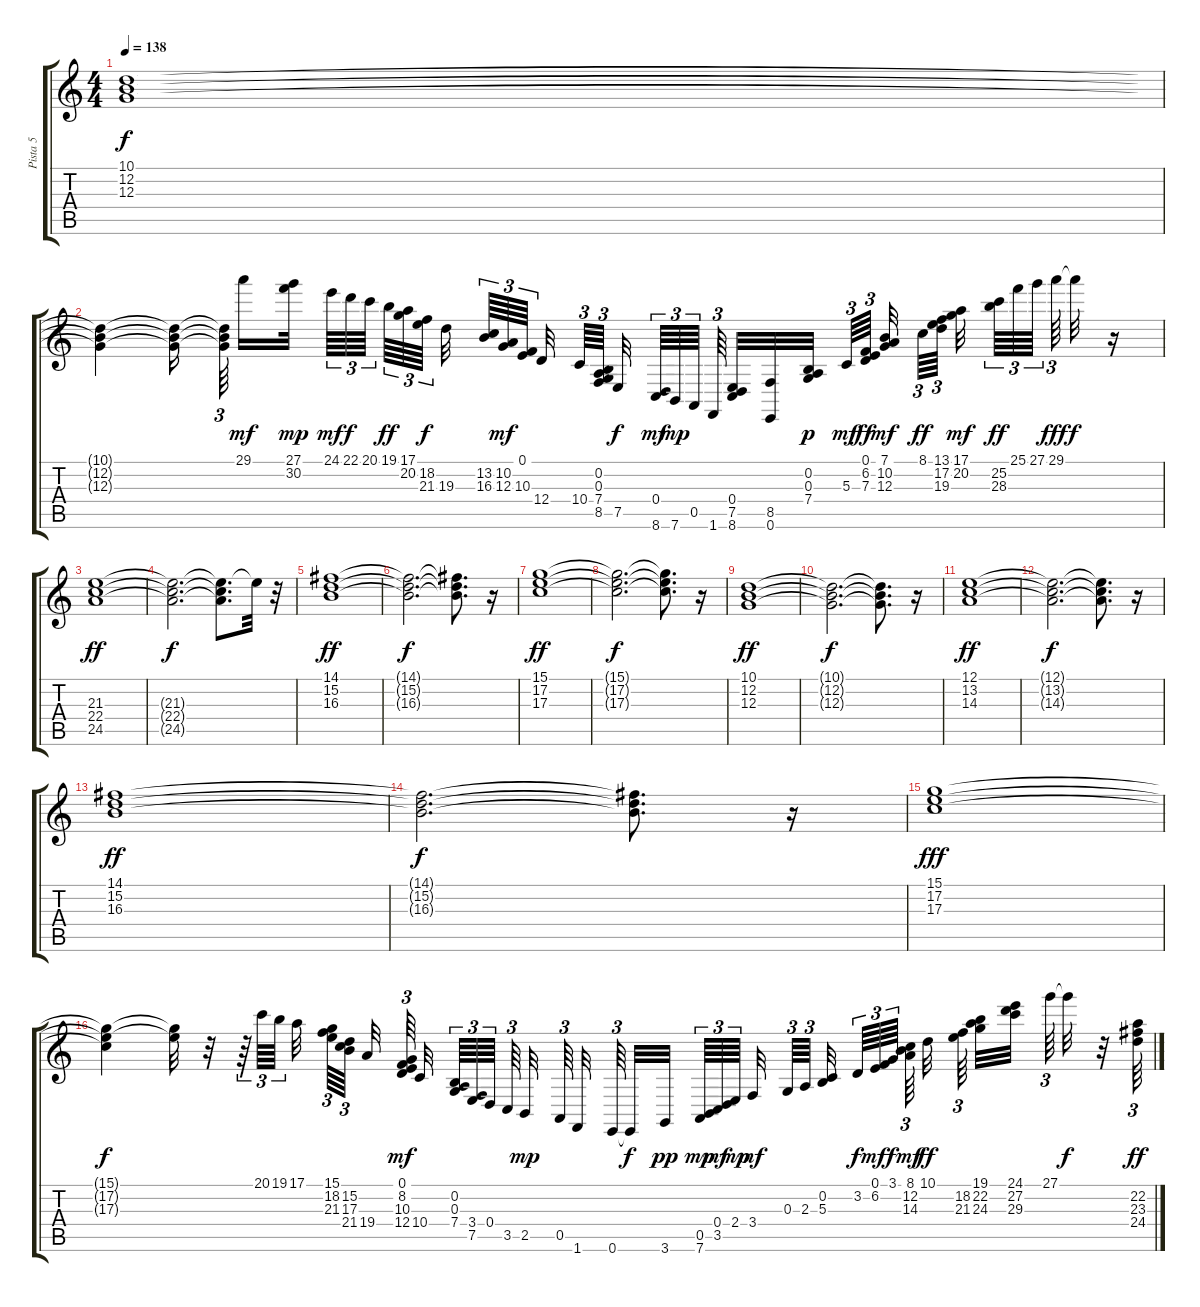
\track ("Pista 5" "Pista 5") {instrument honkytonkpiano}
\staff {score tabs}
\tuning (E4 B3 G3 D3 A2 E2) {hide}
\ts (4 4)
\tempo 138
\clef g2
\ks c
(10.1{t} 12.2{t} 12.3{t}).1{dy f} |
(10.1{t} 12.2{t} 12.3{t}).4 (10.1{t} 12.2{t} 12.3{t}).16{beam splitsecondary} (10.1{t} 12.2{t} 12.3{t}).64{tu (3 2) beam splitsecondary} 29.1.16{dy mf} (27.1 30.2).32{dy mp beam splitsecondary} 24.1.64{tu (3 2) dy mf} 22.1.64{tu (3 2) dy f} 20.1.64{tu (3 2) beam splitsecondary} 19.1.64{tu (3 2) dy ff} (17.1 20.2).64{tu (3 2)} (18.2 21.3).64{tu (3 2) dy f beam splitsecondary} 19.3.32 (13.2 16.3).64{tu (3 2)} (10.2 12.3).64{tu (3 2) dy mf} (0.1 10.3).64{tu (3 2) beam splitsecondary} 12.4.32{beam splitsecondary} 10.4.64{tu (3 2)} (0.2 0.3 7.4 8.5).64{tu (3 2) beam splitsecondary} 7.5.32{dy f beam splitsecondary} (0.4 8.6).64{tu (3 2) dy mf} 7.6.64{tu (3 2) dy mp} 0.5.64{tu (3 2) beam splitsecondary} 1.6.64{tu (3 2) beam splitsecondary} (0.4 7.5 8.6).32 (8.5 0.6).32 (0.2 0.3 7.4).32{dy p} 5.3.64{tu (3 2) dy mf} (0.1 6.2 7.3).64{tu (3 2) dy ff beam splitsecondary} (7.1 10.2 12.3).32{dy mf beam splitsecondary} 8.1.64{tu (3 2) dy ff} (13.1 17.2 19.3).64{tu (3 2) beam splitsecondary} (17.1 20.2).32{dy mf beam splitsecondary} (25.2 28.3).64{tu (3 2) dy ff} 25.1.64{tu (3 2)} 27.1.64{tu (3 2) beam splitsecondary} 29.1.64{tu (3 2) dy fff} 29.1{t}.32{dy f} r.16 |
(21.3 22.4 24.5).1{dy ff} |
(21.3{t} 22.4{t} 24.5{t}).2{d dy f} (21.3{t} 22.4{t} 24.5{t}).8{d} 21.3{t}.32 r.32 |
(14.1 15.2 16.3).1{dy ff} |
(14.1{t} 15.2{t} 16.3{t}).2{d dy f} (14.1{t} 15.2{t} 16.3{t}).8{d} r.16 |
(15.1 17.2 17.3).1{dy ff} |
(15.1{t} 17.2{t} 17.3{t}).2{d dy f} (15.1{t} 17.2{t} 17.3{t}).8{d} r.16 |
(10.1 12.2 12.3).1{dy ff} |
(10.1{t} 12.2{t} 12.3{t}).2{d dy f} (10.1{t} 12.2{t} 12.3{t}).8{d} r.16 |
(12.1 13.2 14.3).1{dy ff} |
(12.1{t} 13.2{t} 14.3{t}).2{d dy f} (12.1{t} 13.2{t} 14.3{t}).8{d} r.16 |
(14.1 15.2 16.3).1{dy ff} |
(14.1{t} 15.2{t} 16.3{t}).2{d dy f} (14.1{t} 15.2{t} 16.3{t}).8{d} r.16 |
(15.1 17.2 17.3).1{dy fff} |
(15.1{t} 17.2{t} 17.3{t}).4{dy f} (15.1{t} 17.2{t}).32 r.32{beam splitsecondary} r.64{tu (3 2)} 20.1.64{tu (3 2)} 19.1.64{tu (3 2) beam splitsecondary} 17.1.32{beam splitsecondary} (15.1 18.2 21.3).64{tu (3 2)} (15.2 17.3 21.4).64{tu (3 2) beam splitsecondary} 19.4.32{beam splitsecondary} (0.1 8.2 10.3 12.4).64{tu (3 2) dy mf beam splitsecondary} 10.4.32{beam splitsecondary} (0.2 0.3 7.4).64{tu (3 2)} (3.4 7.5).64{tu (3 2)} 0.4.64{tu (3 2)} 3.5.64{tu (3 2) beam splitsecondary} 2.5.32{dy mp beam splitsecondary} 0.5.64{tu (3 2) beam splitsecondary} 1.6.32{beam splitsecondary} 0.6.64{tu (3 2) beam splitsecondary} 0.6{t}.32{dy f} 3.6.32{dy pp beam splitsecondary} (0.5 7.6).64{tu (3 2) dy mp} (0.4 3.5).64{tu (3 2) dy mf} 2.4.64{tu (3 2) dy mp beam splitsecondary} 3.4.32{dy mf beam splitsecondary} 0.3.64{tu (3 2)} 2.3.64{tu (3 2) beam splitsecondary} (0.2 5.3).32 3.2.64{tu (3 2) dy f} (0.1 6.2).64{tu (3 2) dy mf} 3.1.64{tu (3 2) dy f beam splitsecondary} (8.1 12.2 14.3).64{tu (3 2) dy mf beam splitsecondary} 10.1.32{dy ff beam splitsecondary} (18.2 21.3).64{tu (3 2) beam splitsecondary} (19.1 22.2 24.3).32 (24.1 27.2 29.3).32{beam splitsecondary} 27.1.64{tu (3 2)} 27.1{t}.32{dy f} r.32 (22.2 23.3 24.4).64{tu (3 2) dy ff}
